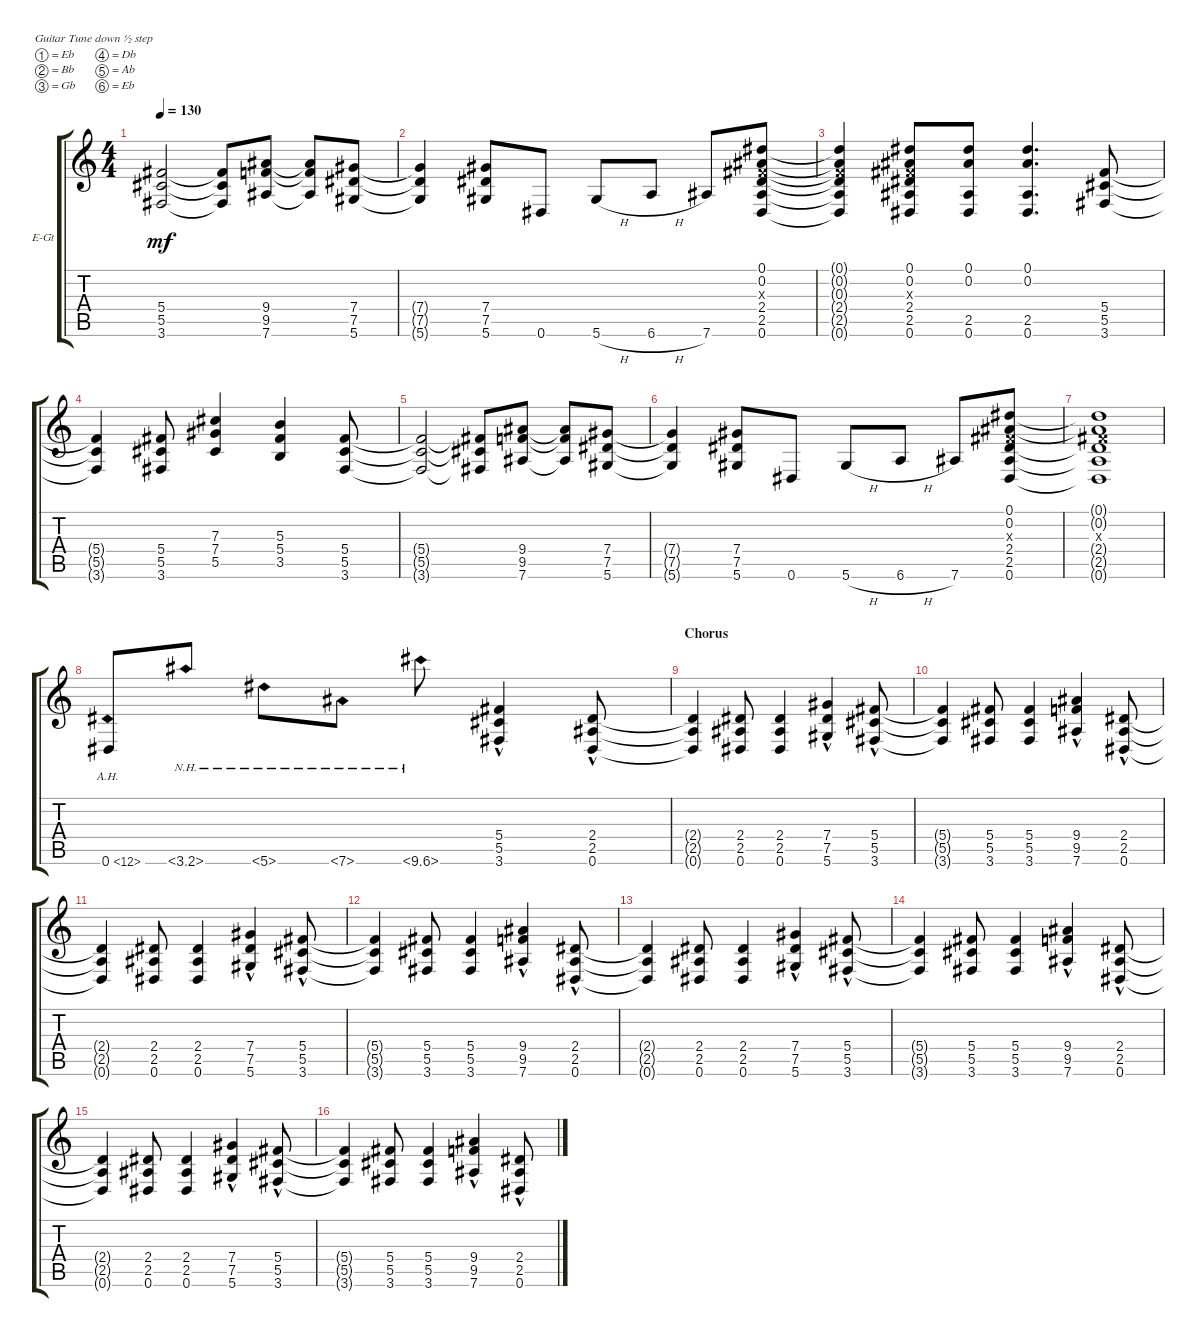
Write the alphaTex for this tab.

\defaultSystemsLayout 4
\bracketExtendMode groupsimilarinstruments
\firstSystemTrackNameOrientation horizontal
\otherSystemsTrackNameOrientation horizontal
\track ("Electric Guitar1" "E-Gt") {instrument distortionguitar}
\staff {score tabs}
\tuning (Eb4 Bb3 Gb3 Db3 Ab2 Eb2)
\ts (4 4)
\tempo 130
\clef g2
\ks c
(3.6{t} 5.5{t} 5.4{t}).2{dy mf} (3.6{t} 5.5{t} 5.4{t}).8 (9.5 9.4 7.6).8 (7.6{t} 9.5{t} 9.4{t}).8 (5.6 7.5 7.4).8 |
(5.6{t} 7.5{t} 7.4{t}).4 (5.6 7.5 7.4).8 0.6.8 5.6{h}.8 6.6{h}.8 7.6.8 (0.6 2.5 2.4 0.3{x} 0.2 0.1).8 |
(0.6{t} 2.5{t} 2.4{t} 0.3{x t} 0.2{t} 0.1{t}).4 (0.6 2.5 2.4 0.3{x} 0.2 0.1).8 (0.1 0.2 2.5 0.6).8 (0.2 0.1 0.6 2.5).4{d} (3.6 5.5 5.4).8 |
(3.6{t} 5.5{t} 5.4{t}).4 (3.6 5.5 5.4).8 (5.5 7.4 7.3).4 (3.5 5.4 5.3).4 (3.6 5.5 5.4).8 |
(3.6{t} 5.5{t} 5.4{t}).2 (3.6{t} 5.5{t} 5.4{t}).8 (9.5 9.4 7.6).8 (7.6{t} 9.5{t} 9.4{t}).8 (5.6 7.5 7.4).8 |
(5.6{t} 7.5{t} 7.4{t}).4 (5.6 7.5 7.4).8 0.6.8 5.6{h}.8 6.6{h}.8 7.6.8 (0.6 2.5 2.4 0.3{x} 0.2 0.1).8 |
(2.5{t} 0.6{t} 2.4{t} 0.3{x} 0.2{t} 0.1{t}).1 |
0.6{ah 12}.8 3.6{nh}.8 5.6{nh}.8 7.6{nh}.8 10.6{nh}.8 (3.6 5.5{hac} 5.4).4 (0.6 2.5{hac} 2.4).8 |
\section ("" "Chorus")
(0.6{t} 2.5{t} 2.4{t}).4 (0.6 2.5 2.4).8 (0.6 2.5 2.4).4 (5.6 7.4 7.5{hac}).4 (3.6 5.5{hac} 5.4).8 |
(3.6{t} 5.5{t} 5.4{t}).4 (3.6 5.5 5.4).8 (3.6 5.5 5.4).4 (7.6 9.5{hac} 9.4).4 (0.6 2.5{hac} 2.4).8 |
(0.6{t} 2.5{t} 2.4{t}).4 (0.6 2.5 2.4).8 (0.6 2.5 2.4).4 (5.6 7.4 7.5{hac}).4 (3.6 5.5{hac} 5.4).8 |
(3.6{t} 5.5{t} 5.4{t}).4 (3.6 5.5 5.4).8 (3.6 5.5 5.4).4 (7.6 9.5{hac} 9.4).4 (0.6 2.5{hac} 2.4).8 |
(0.6{t} 2.5{t} 2.4{t}).4 (0.6 2.5 2.4).8 (0.6 2.5 2.4).4 (5.6 7.4 7.5{hac}).4 (3.6 5.5{hac} 5.4).8 |
(3.6{t} 5.5{t} 5.4{t}).4 (3.6 5.5 5.4).8 (3.6 5.5 5.4).4 (7.6 9.5{hac} 9.4).4 (0.6 2.5{hac} 2.4).8 |
(0.6{t} 2.5{t} 2.4{t}).4 (0.6 2.5 2.4).8 (0.6 2.5 2.4).4 (5.6 7.4 7.5{hac}).4 (3.6 5.5{hac} 5.4).8 |
(3.6{t} 5.5{t} 5.4{t}).4 (3.6 5.5 5.4).8 (3.6 5.5 5.4).4 (7.6 9.5{hac} 9.4).4 (0.6 2.5{hac} 2.4).8
